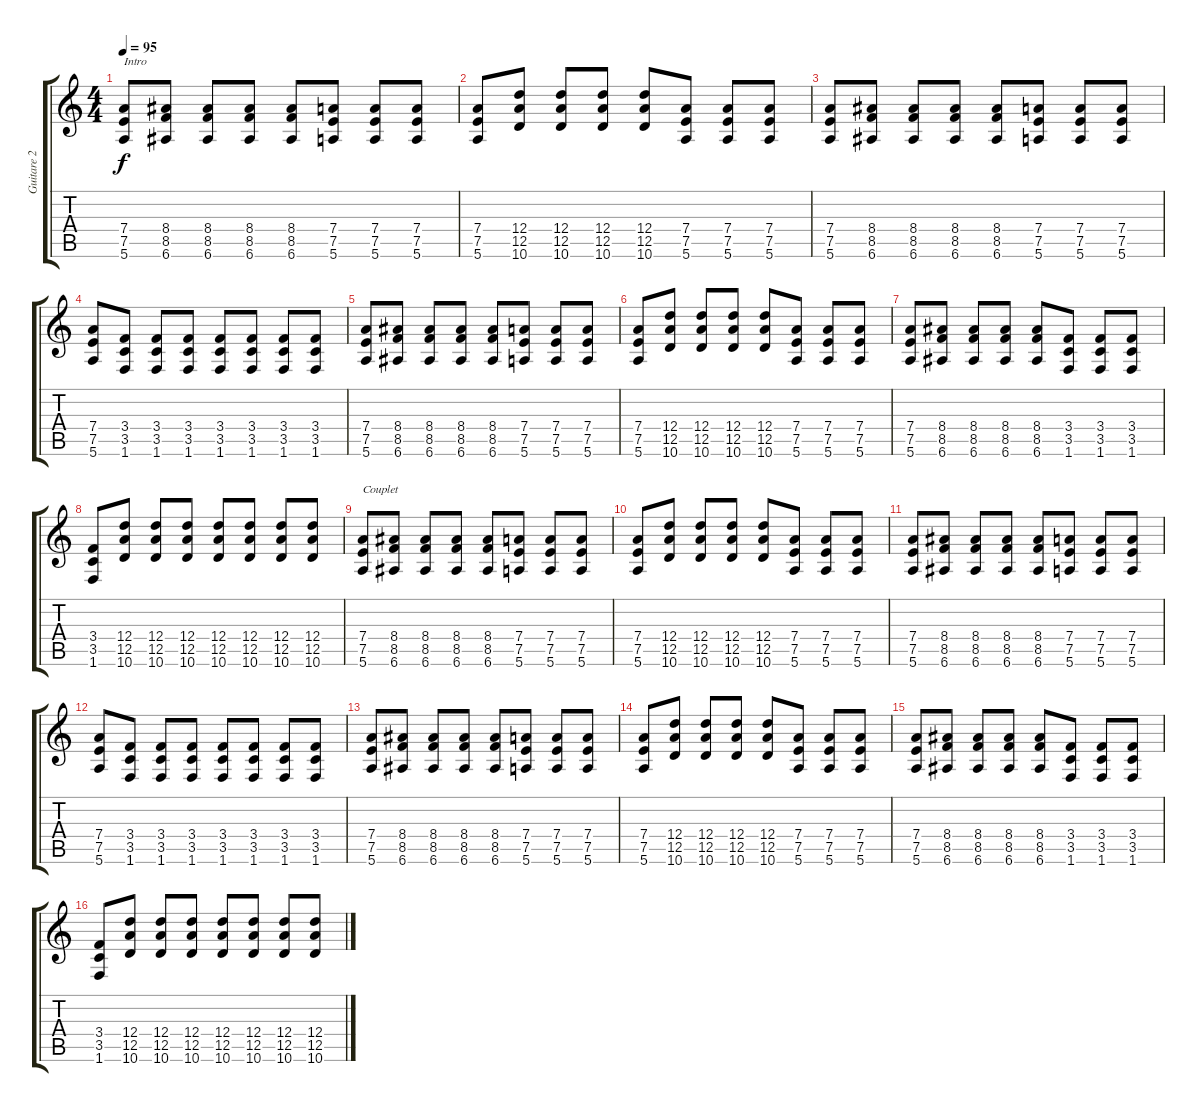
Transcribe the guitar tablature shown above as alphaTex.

\track ("Guitare 2" "Guitare 2") {instrument distortionguitar}
\staff {score tabs}
\tuning (E4 B3 G3 D3 A2 E2) {hide}
\ts (4 4)
\tempo 95
\clef g2
\ks c
(7.4 7.5 5.6).8{txt "Intro" dy f volume 10 instrument distortionguitar} (8.4 8.5 6.6).8 (8.4 8.5 6.6).8 (8.4 8.5 6.6).8 (8.4 8.5 6.6).8 (7.4 7.5 5.6).8 (7.4 7.5 5.6).8 (7.4 7.5 5.6).8 |
(7.4 7.5 5.6).8 (12.4 12.5 10.6).8 (12.4 12.5 10.6).8 (12.4 12.5 10.6).8 (12.4 12.5 10.6).8 (7.4 7.5 5.6).8 (7.4 7.5 5.6).8 (7.4 7.5 5.6).8 |
(7.4 7.5 5.6).8 (8.4 8.5 6.6).8 (8.4 8.5 6.6).8 (8.4 8.5 6.6).8 (8.4 8.5 6.6).8 (7.4 7.5 5.6).8 (7.4 7.5 5.6).8 (7.4 7.5 5.6).8 |
(7.4 7.5 5.6).8 (3.4 3.5 1.6).8 (3.4 3.5 1.6).8 (3.4 3.5 1.6).8 (3.4 3.5 1.6).8 (3.4 3.5 1.6).8 (3.4 3.5 1.6).8 (3.4 3.5 1.6).8 |
(7.4 7.5 5.6).8 (8.4 8.5 6.6).8 (8.4 8.5 6.6).8 (8.4 8.5 6.6).8 (8.4 8.5 6.6).8 (7.4 7.5 5.6).8 (7.4 7.5 5.6).8 (7.4 7.5 5.6).8 |
(7.4 7.5 5.6).8 (12.4 12.5 10.6).8 (12.4 12.5 10.6).8 (12.4 12.5 10.6).8 (12.4 12.5 10.6).8 (7.4 7.5 5.6).8 (7.4 7.5 5.6).8 (7.4 7.5 5.6).8 |
(7.4 7.5 5.6).8 (8.4 8.5 6.6).8 (8.4 8.5 6.6).8 (8.4 8.5 6.6).8 (8.4 8.5 6.6).8 (3.4 3.5 1.6).8 (3.4 3.5 1.6).8 (3.4 3.5 1.6).8 |
(3.4 3.5 1.6).8 (12.4 12.5 10.6).8 (12.4 12.5 10.6).8 (12.4 12.5 10.6).8 (12.4 12.5 10.6).8 (12.4 12.5 10.6).8 (12.4 12.5 10.6).8 (12.4 12.5 10.6).8 |
(7.4 7.5 5.6).8{txt "Couplet"} (8.4 8.5 6.6).8 (8.4 8.5 6.6).8 (8.4 8.5 6.6).8 (8.4 8.5 6.6).8 (7.4 7.5 5.6).8 (7.4 7.5 5.6).8 (7.4 7.5 5.6).8 |
(7.4 7.5 5.6).8 (12.4 12.5 10.6).8 (12.4 12.5 10.6).8 (12.4 12.5 10.6).8 (12.4 12.5 10.6).8 (7.4 7.5 5.6).8 (7.4 7.5 5.6).8 (7.4 7.5 5.6).8 |
(7.4 7.5 5.6).8 (8.4 8.5 6.6).8 (8.4 8.5 6.6).8 (8.4 8.5 6.6).8 (8.4 8.5 6.6).8 (7.4 7.5 5.6).8 (7.4 7.5 5.6).8 (7.4 7.5 5.6).8 |
(7.4 7.5 5.6).8 (3.4 3.5 1.6).8 (3.4 3.5 1.6).8 (3.4 3.5 1.6).8 (3.4 3.5 1.6).8 (3.4 3.5 1.6).8 (3.4 3.5 1.6).8 (3.4 3.5 1.6).8 |
(7.4 7.5 5.6).8 (8.4 8.5 6.6).8 (8.4 8.5 6.6).8 (8.4 8.5 6.6).8 (8.4 8.5 6.6).8 (7.4 7.5 5.6).8 (7.4 7.5 5.6).8 (7.4 7.5 5.6).8 |
(7.4 7.5 5.6).8 (12.4 12.5 10.6).8 (12.4 12.5 10.6).8 (12.4 12.5 10.6).8 (12.4 12.5 10.6).8 (7.4 7.5 5.6).8 (7.4 7.5 5.6).8 (7.4 7.5 5.6).8 |
(7.4 7.5 5.6).8 (8.4 8.5 6.6).8 (8.4 8.5 6.6).8 (8.4 8.5 6.6).8 (8.4 8.5 6.6).8 (3.4 3.5 1.6).8 (3.4 3.5 1.6).8 (3.4 3.5 1.6).8 |
(3.4 3.5 1.6).8 (12.4 12.5 10.6).8 (12.4 12.5 10.6).8 (12.4 12.5 10.6).8 (12.4 12.5 10.6).8 (12.4 12.5 10.6).8 (12.4 12.5 10.6).8 (12.4 12.5 10.6).8
